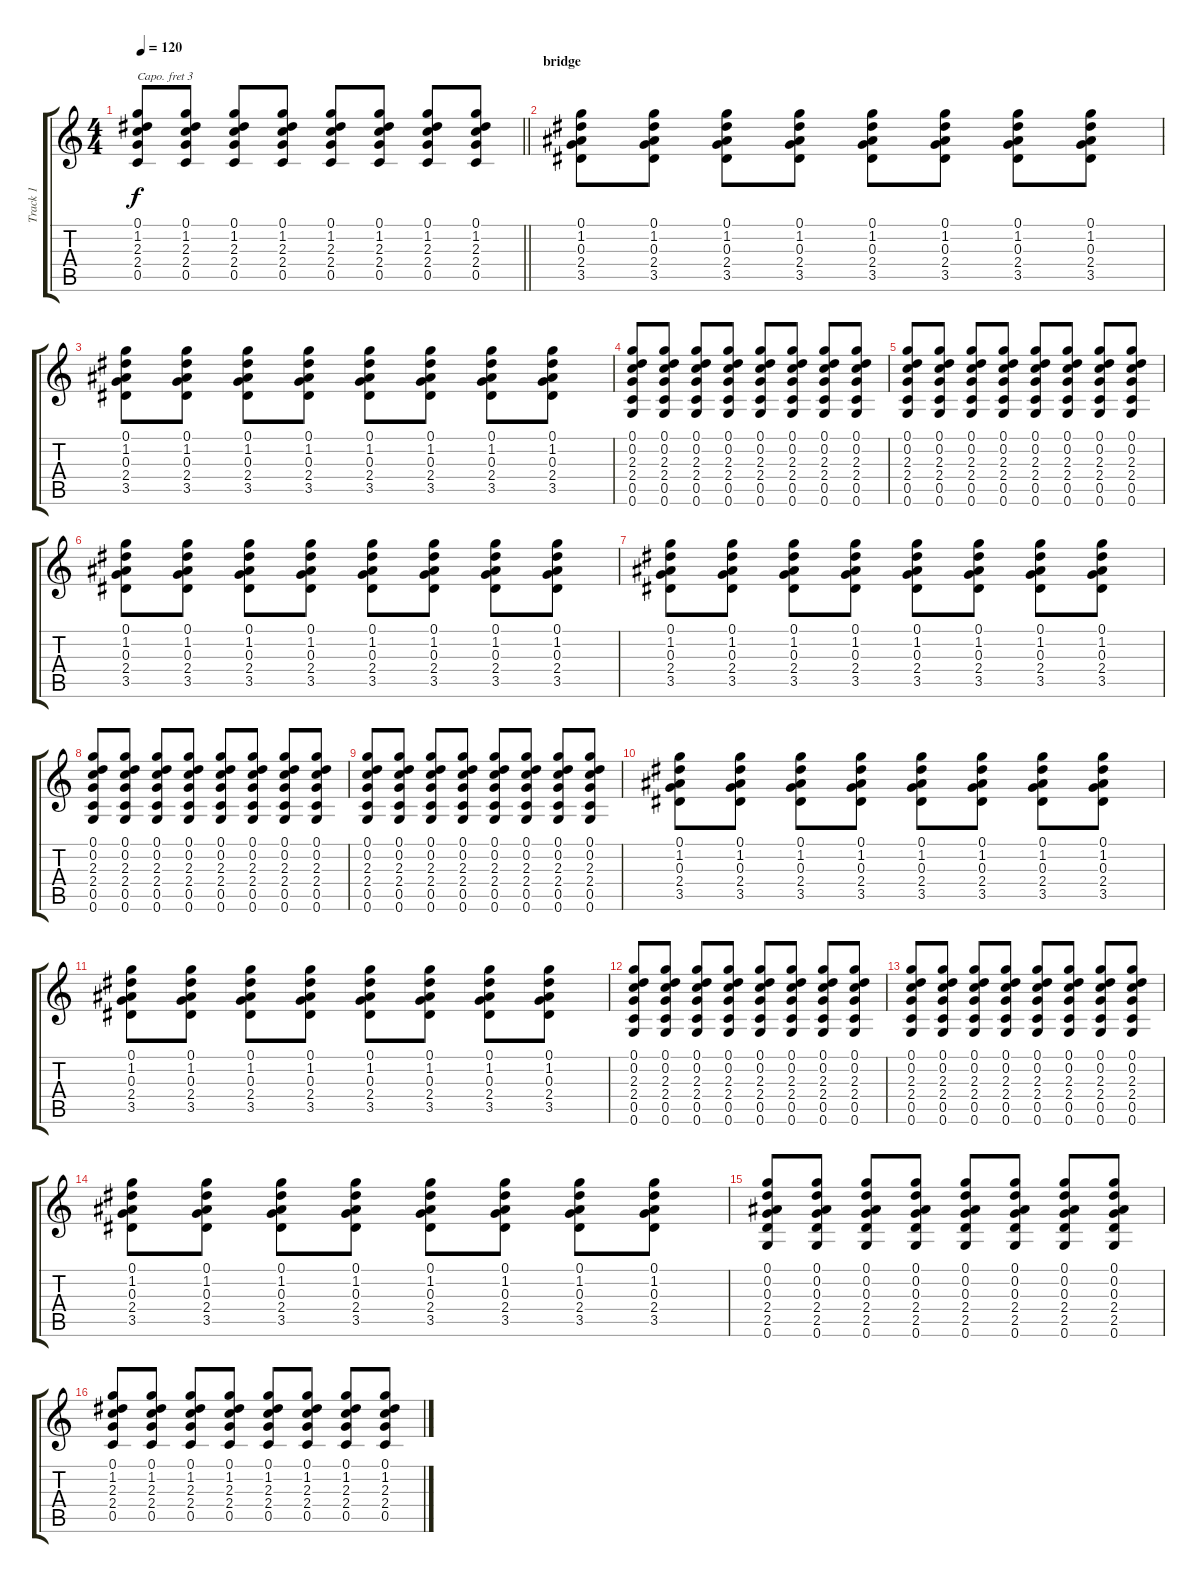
\track ("Track 1" "Track 1") {instrument electricguitarjazz}
\staff {score tabs}
\capo 3
\tuning (E4 B3 G3 D3 A2 E2) {hide}
\ts (4 4)
\tempo 120
\clef g2
\barLineRight lightlight
\ks c
(0.1 1.2 2.3 2.4 0.5).8{dy f} (0.1 1.2 2.3 2.4 0.5).8 (0.1 1.2 2.3 2.4 0.5).8 (0.1 1.2 2.3 2.4 0.5).8 (0.1 1.2 2.3 2.4 0.5).8 (0.1 1.2 2.3 2.4 0.5).8 (0.1 1.2 2.3 2.4 0.5).8 (0.1 1.2 2.3 2.4 0.5).8 |
\section ("" "bridge")
(0.1 1.2 0.3 2.4 3.5).8 (0.1 1.2 0.3 2.4 3.5).8 (0.1 1.2 0.3 2.4 3.5).8 (0.1 1.2 0.3 2.4 3.5).8 (0.1 1.2 0.3 2.4 3.5).8 (0.1 1.2 0.3 2.4 3.5).8 (0.1 1.2 0.3 2.4 3.5).8 (0.1 1.2 0.3 2.4 3.5).8 |
(0.1 1.2 0.3 2.4 3.5).8 (0.1 1.2 0.3 2.4 3.5).8 (0.1 1.2 0.3 2.4 3.5).8 (0.1 1.2 0.3 2.4 3.5).8 (0.1 1.2 0.3 2.4 3.5).8 (0.1 1.2 0.3 2.4 3.5).8 (0.1 1.2 0.3 2.4 3.5).8 (0.1 1.2 0.3 2.4 3.5).8 |
(0.1 0.2 2.3 2.4 0.5 0.6).8 (0.1 0.2 2.3 2.4 0.5 0.6).8 (0.1 0.2 2.3 2.4 0.5 0.6).8 (0.1 0.2 2.3 2.4 0.5 0.6).8 (0.1 0.2 2.3 2.4 0.5 0.6).8 (0.1 0.2 2.3 2.4 0.5 0.6).8 (0.1 0.2 2.3 2.4 0.5 0.6).8 (0.1 0.2 2.3 2.4 0.5 0.6).8 |
(0.1 0.2 2.3 2.4 0.5 0.6).8 (0.1 0.2 2.3 2.4 0.5 0.6).8 (0.1 0.2 2.3 2.4 0.5 0.6).8 (0.1 0.2 2.3 2.4 0.5 0.6).8 (0.1 0.2 2.3 2.4 0.5 0.6).8 (0.1 0.2 2.3 2.4 0.5 0.6).8 (0.1 0.2 2.3 2.4 0.5 0.6).8 (0.1 0.2 2.3 2.4 0.5 0.6).8 |
(0.1 1.2 0.3 2.4 3.5).8 (0.1 1.2 0.3 2.4 3.5).8 (0.1 1.2 0.3 2.4 3.5).8 (0.1 1.2 0.3 2.4 3.5).8 (0.1 1.2 0.3 2.4 3.5).8 (0.1 1.2 0.3 2.4 3.5).8 (0.1 1.2 0.3 2.4 3.5).8 (0.1 1.2 0.3 2.4 3.5).8 |
(0.1 1.2 0.3 2.4 3.5).8 (0.1 1.2 0.3 2.4 3.5).8 (0.1 1.2 0.3 2.4 3.5).8 (0.1 1.2 0.3 2.4 3.5).8 (0.1 1.2 0.3 2.4 3.5).8 (0.1 1.2 0.3 2.4 3.5).8 (0.1 1.2 0.3 2.4 3.5).8 (0.1 1.2 0.3 2.4 3.5).8 |
(0.1 0.2 2.3 2.4 0.5 0.6).8 (0.1 0.2 2.3 2.4 0.5 0.6).8 (0.1 0.2 2.3 2.4 0.5 0.6).8 (0.1 0.2 2.3 2.4 0.5 0.6).8 (0.1 0.2 2.3 2.4 0.5 0.6).8 (0.1 0.2 2.3 2.4 0.5 0.6).8 (0.1 0.2 2.3 2.4 0.5 0.6).8 (0.1 0.2 2.3 2.4 0.5 0.6).8 |
(0.1 0.2 2.3 2.4 0.5 0.6).8 (0.1 0.2 2.3 2.4 0.5 0.6).8 (0.1 0.2 2.3 2.4 0.5 0.6).8 (0.1 0.2 2.3 2.4 0.5 0.6).8 (0.1 0.2 2.3 2.4 0.5 0.6).8 (0.1 0.2 2.3 2.4 0.5 0.6).8 (0.1 0.2 2.3 2.4 0.5 0.6).8 (0.1 0.2 2.3 2.4 0.5 0.6).8 |
(0.1 1.2 0.3 2.4 3.5).8 (0.1 1.2 0.3 2.4 3.5).8 (0.1 1.2 0.3 2.4 3.5).8 (0.1 1.2 0.3 2.4 3.5).8 (0.1 1.2 0.3 2.4 3.5).8 (0.1 1.2 0.3 2.4 3.5).8 (0.1 1.2 0.3 2.4 3.5).8 (0.1 1.2 0.3 2.4 3.5).8 |
(0.1 1.2 0.3 2.4 3.5).8 (0.1 1.2 0.3 2.4 3.5).8 (0.1 1.2 0.3 2.4 3.5).8 (0.1 1.2 0.3 2.4 3.5).8 (0.1 1.2 0.3 2.4 3.5).8 (0.1 1.2 0.3 2.4 3.5).8 (0.1 1.2 0.3 2.4 3.5).8 (0.1 1.2 0.3 2.4 3.5).8 |
(0.1 0.2 2.3 2.4 0.5 0.6).8 (0.1 0.2 2.3 2.4 0.5 0.6).8 (0.1 0.2 2.3 2.4 0.5 0.6).8 (0.1 0.2 2.3 2.4 0.5 0.6).8 (0.1 0.2 2.3 2.4 0.5 0.6).8 (0.1 0.2 2.3 2.4 0.5 0.6).8 (0.1 0.2 2.3 2.4 0.5 0.6).8 (0.1 0.2 2.3 2.4 0.5 0.6).8 |
(0.1 0.2 2.3 2.4 0.5 0.6).8 (0.1 0.2 2.3 2.4 0.5 0.6).8 (0.1 0.2 2.3 2.4 0.5 0.6).8 (0.1 0.2 2.3 2.4 0.5 0.6).8 (0.1 0.2 2.3 2.4 0.5 0.6).8 (0.1 0.2 2.3 2.4 0.5 0.6).8 (0.1 0.2 2.3 2.4 0.5 0.6).8 (0.1 0.2 2.3 2.4 0.5 0.6).8 |
(0.1 1.2 0.3 2.4 3.5).8 (0.1 1.2 0.3 2.4 3.5).8 (0.1 1.2 0.3 2.4 3.5).8 (0.1 1.2 0.3 2.4 3.5).8 (0.1 1.2 0.3 2.4 3.5).8 (0.1 1.2 0.3 2.4 3.5).8 (0.1 1.2 0.3 2.4 3.5).8 (0.1 1.2 0.3 2.4 3.5).8 |
(0.1 0.2 0.3 2.4 2.5 0.6).8 (0.1 0.2 0.3 2.4 2.5 0.6).8 (0.1 0.2 0.3 2.4 2.5 0.6).8 (0.1 0.2 0.3 2.4 2.5 0.6).8 (0.1 0.2 0.3 2.4 2.5 0.6).8 (0.1 0.2 0.3 2.4 2.5 0.6).8 (0.1 0.2 0.3 2.4 2.5 0.6).8 (0.1 0.2 0.3 2.4 2.5 0.6).8 |
(0.1 1.2 2.3 2.4 0.5).8 (0.1 1.2 2.3 2.4 0.5).8 (0.1 1.2 2.3 2.4 0.5).8 (0.1 1.2 2.3 2.4 0.5).8 (0.1 1.2 2.3 2.4 0.5).8 (0.1 1.2 2.3 2.4 0.5).8 (0.1 1.2 2.3 2.4 0.5).8 (0.1 1.2 2.3 2.4 0.5).8
